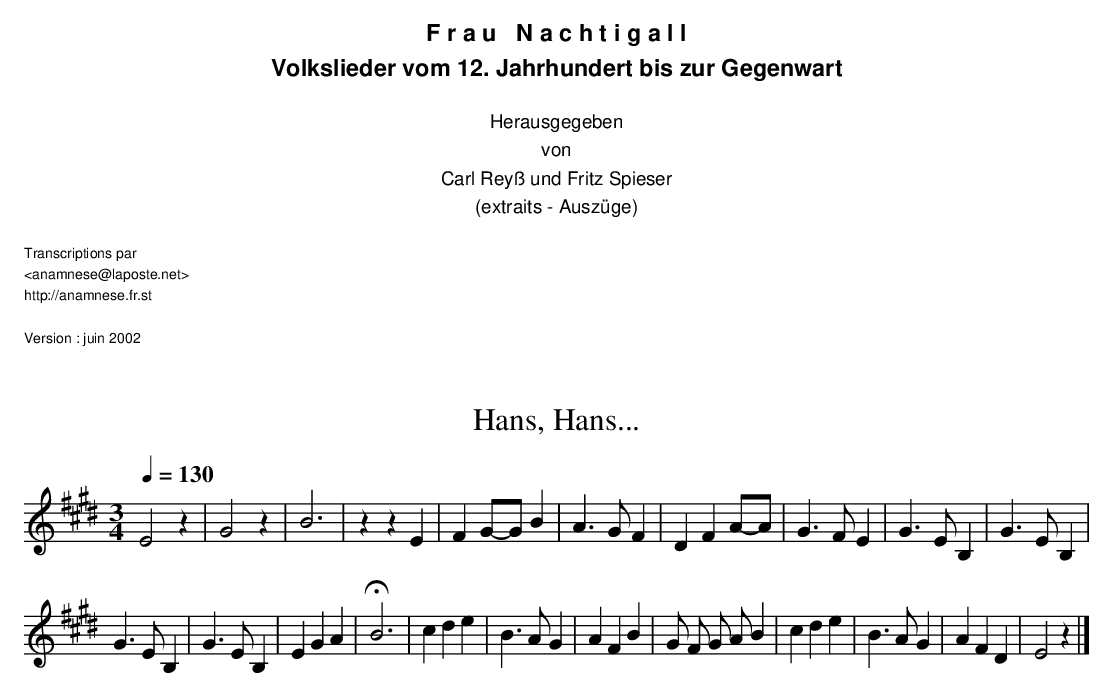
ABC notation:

X:1
T:Hans, Hans...
M:3/4
L:1/4
Q:1/4=130
K:E
E2 z | G2 z | B3 | zz E | F G/-G/ B | A>G F | DF A/-A/ | G>F E | G>EB, | G>EB, |
G>EB, | G>EB, |EGA | HB3 | cde | B>A G | AFB | G/ F/ G/ A/ B | cde | B>AG | AFD | E2 z |]
